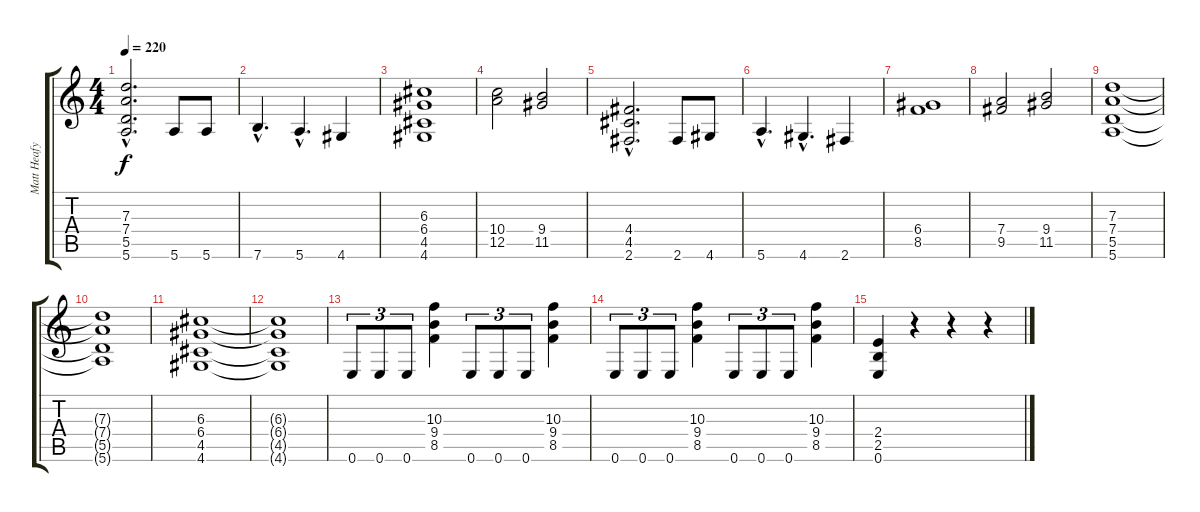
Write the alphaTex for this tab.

\track ("Matt Heafy Gtr. 1" "Matt Heafy") {instrument distortionguitar}
\staff {score tabs}
\tuning (E4 B3 G3 D3 A2 E2) {hide}
\ts (4 4)
\tempo 220
\clef g2
\ks c
(7.3{hac} 7.4{hac} 5.5{hac} 5.6{hac}).2{d dy f} 5.6.8 5.6.8 |
7.6{hac}.4{d} 5.6{hac}.4{d} 4.6.4 |
(6.3 6.4 4.5 4.6).1 |
(10.4 12.5).2 (9.4 11.5).2 |
(4.4{hac} 4.5{hac} 2.6{hac}).2{d} 2.6.8 4.6.8 |
5.6{hac}.4{d} 4.6{hac}.4{d} 2.6.4 |
(6.4 8.5).1 |
(7.4 9.5).2 (9.4 11.5).2 |
(7.3 7.4 5.5 5.6).1 |
(7.3{t} 7.4{t} 5.5{t} 5.6{t}).1 |
(6.3 6.4 4.5 4.6).1 |
(6.3{t} 6.4{t} 4.5{t} 4.6{t}).1 |
0.6.8{tu (3 2)} 0.6.8{tu (3 2)} 0.6.8{tu (3 2)} (10.3 9.4 8.5).4 0.6.8{tu (3 2)} 0.6.8{tu (3 2)} 0.6.8{tu (3 2)} (10.3 9.4 8.5).4 |
0.6.8{tu (3 2)} 0.6.8{tu (3 2)} 0.6.8{tu (3 2)} (10.3 9.4 8.5).4 0.6.8{tu (3 2)} 0.6.8{tu (3 2)} 0.6.8{tu (3 2)} (10.3 9.4 8.5).4 |
(2.4 2.5 0.6).4 r.4 r.4 r.4
